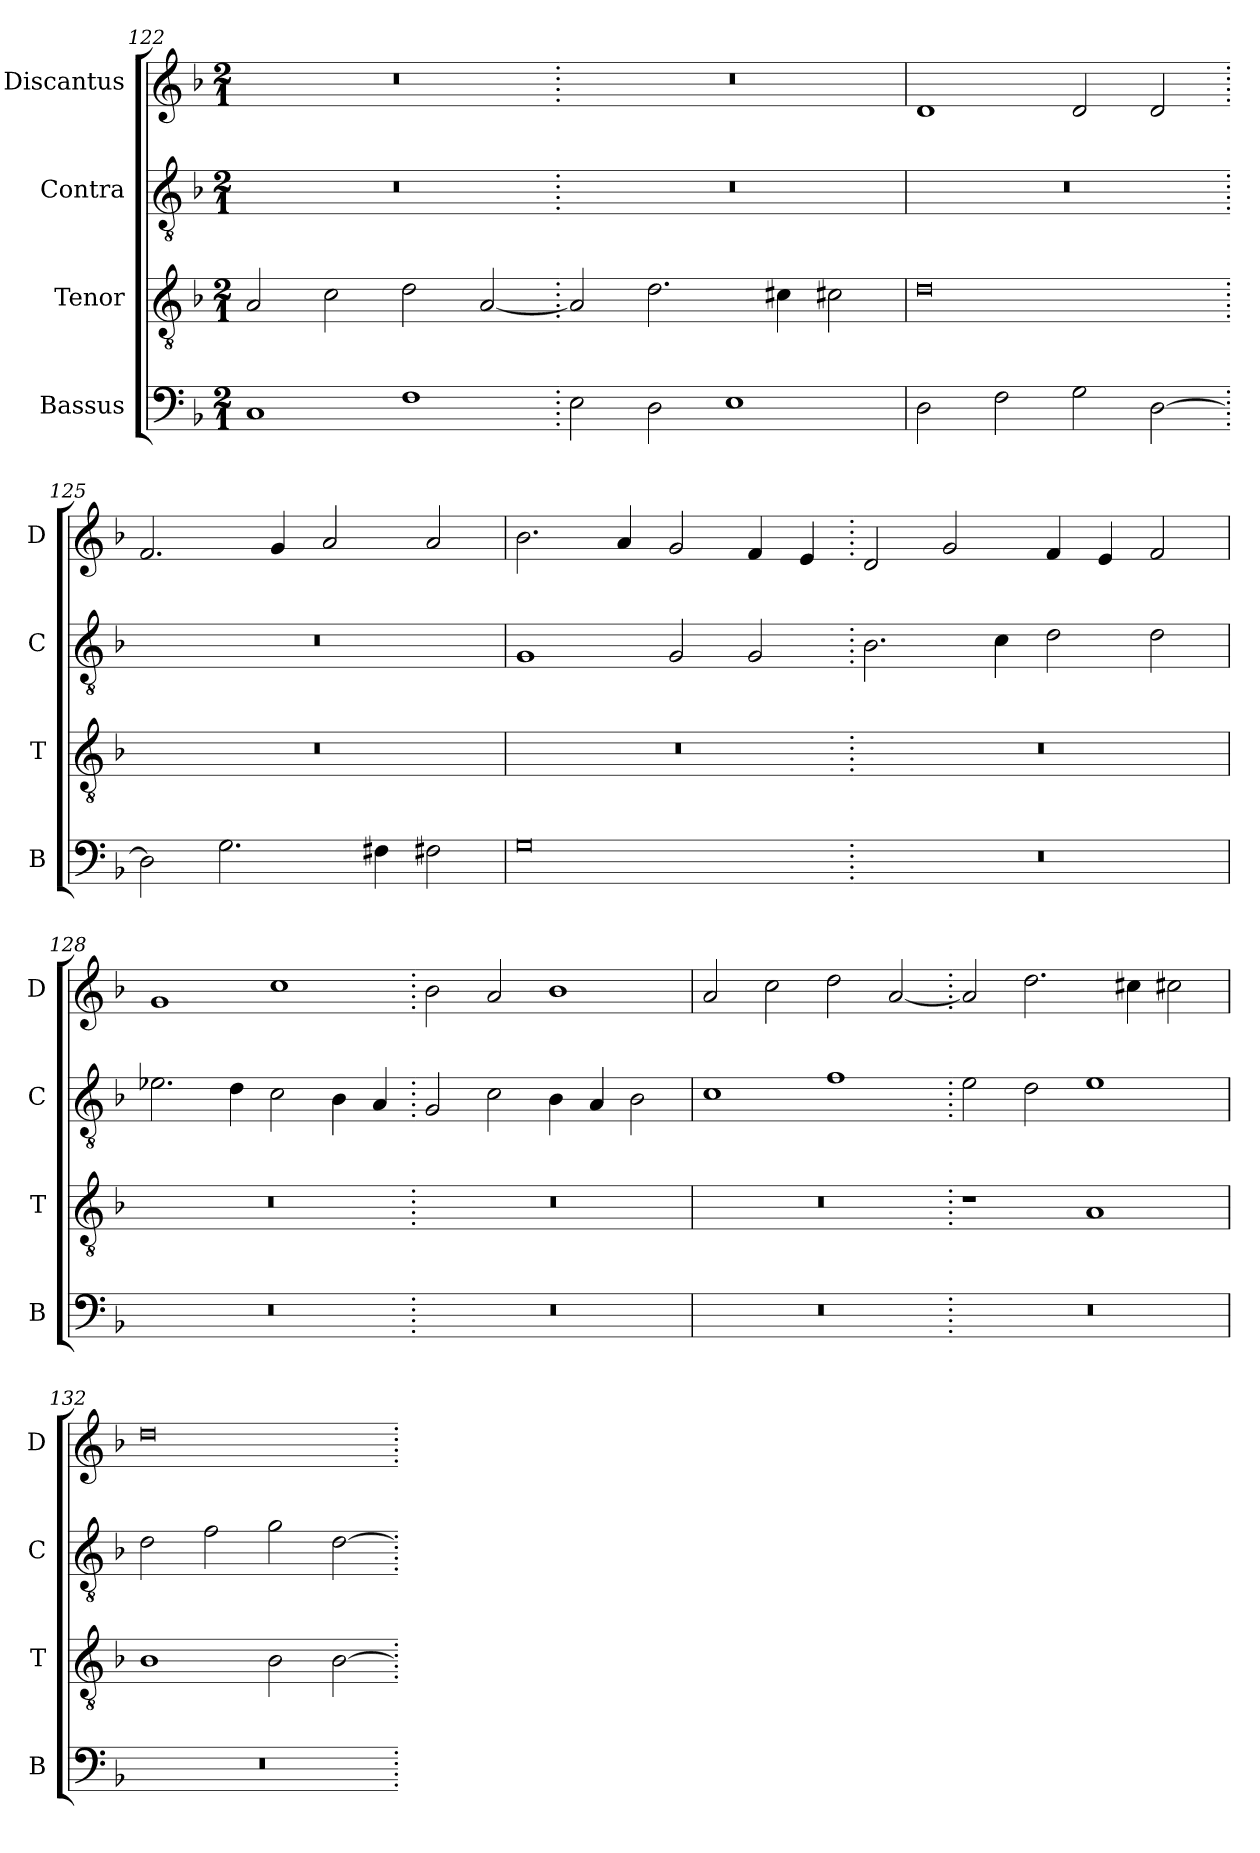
**kern	**kern	**kern	**kern
*part4	*part3	*part2	*part1
*staff4	*staff3	*staff2	*staff1
*I"Bassus	*I"Tenor	*I"Contra	*I"Discantus
*I'B	*I'T	*I'C	*I'D
*clefF4	*clefGv2	*clefGv2	*clefG2
*k[b-]	*k[b-]	*k[b-]	*k[b-]
*M2/1	*M2/1	*M2/1	*M2/1
=122	=122	=122	=122
1C	2A/	0r	0r
.	2c\	.	.
1F	2d\	.	.
.	[2A/	.	.
=123.	=123.	=123.	=123.
2E\	2A/]	0r	0r
2D\	2.d\	.	.
1E	.	.	.
.	4c#X\	.	.
.	2c#X\	.	.
=124	=124	=124	=124
2D\	0d	0r	1d
2F\	.	.	.
2G\	.	.	2d/
[2D\	.	.	2d/
=125.	=125.	=125.	=125.
2D\]	0r	0r	2.f/
2.G\	.	.	.
.	.	.	4g/
.	.	.	2a/
4F#X\	.	.	.
2F#X\	.	.	2a/
=126	=126	=126	=126
0G	0r	1G	2.b-\
.	.	.	4a/
.	.	2G/	2g/
.	.	2G/	4f/
.	.	.	4e/
=127.	=127.	=127.	=127.
0r	0r	2.B-\	2d/
.	.	.	2g/
.	.	4c\	.
.	.	2d\	4f/
.	.	.	4e/
.	.	2d\	2f/
=128	=128	=128	=128
0r	0r	2.e-X\	1g
.	.	4d\	.
.	.	2c\	1cc
.	.	4B-\	.
.	.	4A/	.
=129.	=129.	=129.	=129.
0r	0r	2G/	2b-\
.	.	2c\	2a/
.	.	4B-\	1b-
.	.	4A/	.
.	.	2B-\	.
=130	=130	=130	=130
0r	0r	1c	2a/
.	.	.	2cc\
.	.	1f	2dd\
.	.	.	[2a/
=131.	=131.	=131.	=131.
0r	1r	2e\	2a/]
.	.	2d\	2.dd\
.	1A	1e	.
.	.	.	4cc#X\
.	.	.	2cc#X\
=132	=132	=132	=132
0r	1B-	2d\	0dd
.	.	2f\	.
.	2B-\	2g\	.
.	[2B-\	[2d\	.
=.	=.	=.	=.
*-	*-	*-	*-
